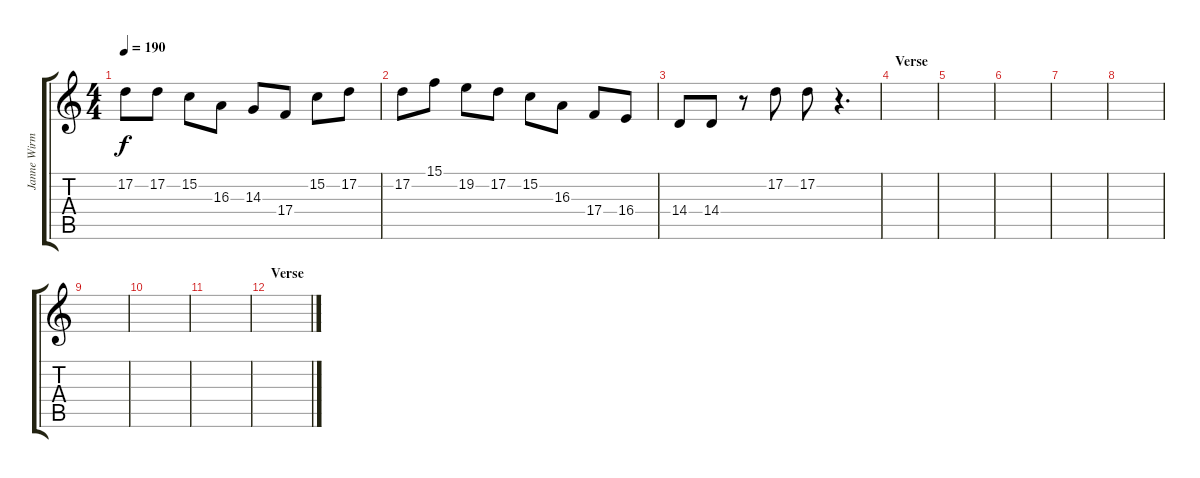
\track ("Janne Wirman" "Janne Wirm") {instrument lead1square}
\staff {score tabs}
\tuning (D4 A3 F3 C3 G2 D2) {hide}
\ts (4 4)
\tempo 190
\clef g2
\ks c
17.2{t}.8{dy f} 17.2.8 15.2.8 16.3.8 14.3.8 17.4.8 15.2.8 17.2.8 |
17.2.8 15.1.8 19.2.8 17.2.8 15.2.8 16.3.8 17.4.8 16.4.8 |
14.4.8 14.4.8 r.8 17.2.8 17.2.8 r.4{d} |
\section ("" "Verse")
|
|
|
|
|
|
|
|
\section ("" "Verse")
